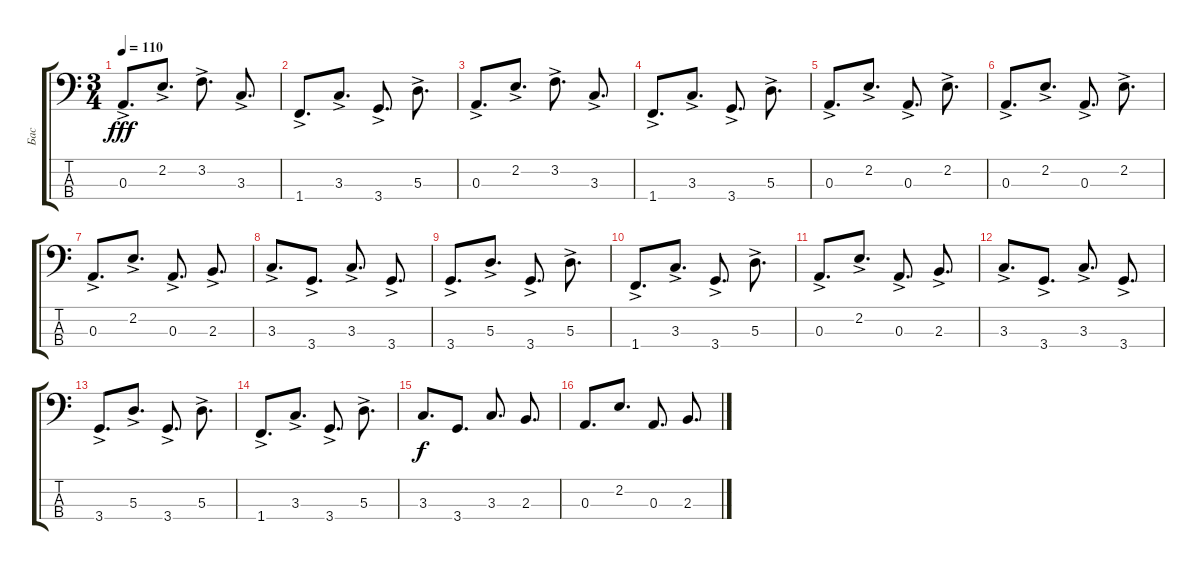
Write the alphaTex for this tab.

\track ("Бас" "Бас") {instrument electricbasspick}
\staff {score tabs}
\tuning (G2 D2 A1 E1) {hide}
\ts (3 4)
\tempo 110
\clef f4
\ks c
0.3{ac}.8{d dy fff instrument electricbasspick} 2.2{ac}.8{d} 3.2{ac}.8{d} 3.3{ac}.8{d} |
1.4{ac}.8{d} 3.3{ac}.8{d} 3.4{ac}.8{d} 5.3{ac}.8{d} |
0.3{ac}.8{d} 2.2{ac}.8{d} 3.2{ac}.8{d} 3.3{ac}.8{d} |
1.4{ac}.8{d} 3.3{ac}.8{d} 3.4{ac}.8{d} 5.3{ac}.8{d} |
0.3{ac}.8{d} 2.2{ac}.8{d} 0.3{ac}.8{d} 2.2{ac}.8{d} |
0.3{ac}.8{d} 2.2{ac}.8{d} 0.3{ac}.8{d} 2.2{ac}.8{d} |
0.3{ac}.8{d} 2.2{ac}.8{d} 0.3{ac}.8{d} 2.3{ac}.8{d} |
3.3{ac}.8{d} 3.4{ac}.8{d} 3.3{ac}.8{d} 3.4{ac}.8{d} |
3.4{ac}.8{d} 5.3{ac}.8{d} 3.4{ac}.8{d} 5.3{ac}.8{d} |
1.4{ac}.8{d} 3.3{ac}.8{d} 3.4{ac}.8{d} 5.3{ac}.8{d} |
0.3{ac}.8{d} 2.2{ac}.8{d} 0.3{ac}.8{d} 2.3{ac}.8{d} |
3.3{ac}.8{d} 3.4{ac}.8{d} 3.3{ac}.8{d} 3.4{ac}.8{d} |
3.4{ac}.8{d} 5.3{ac}.8{d} 3.4{ac}.8{d} 5.3{ac}.8{d} |
1.4{ac}.8{d} 3.3{ac}.8{d} 3.4{ac}.8{d} 5.3{ac}.8{d} |
3.3.8{d dy f} 3.4.8{d} 3.3.8{d} 2.3.8{d} |
0.3.8{d} 2.2.8{d} 0.3.8{d} 2.3.8{d}
